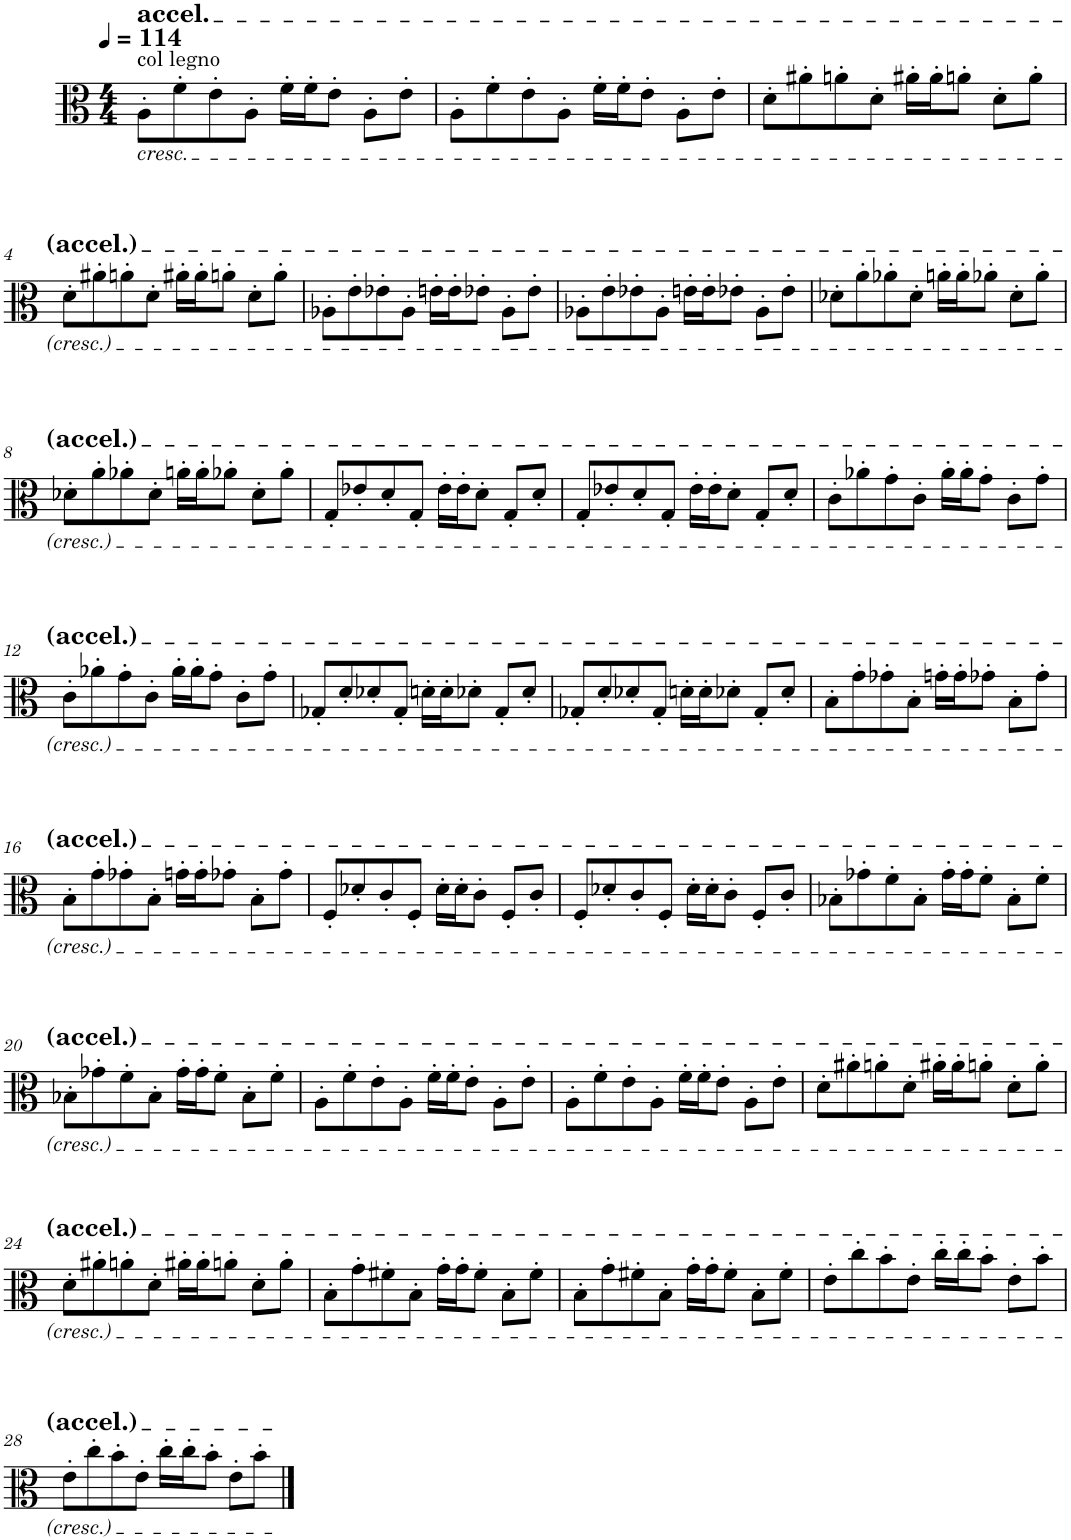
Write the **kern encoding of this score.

**kern
*part1
*staff1
*I"Viola
*I'Vla.
*clefC3
*k[]
*M4/4
*MM114
=1
!LO:TX:a:t=col legno
!LO:TX:a:t=accel.
!LO:TX:b:i:t=cresc.
8A'\L
8f'\
8e'\
8A'\J
16f'\LL
16f'\J
8e'\J
8A'\L
8e'\J
=2
8A'\L
8f'\
8e'\
8A'\J
16f'\LL
16f'\J
8e'\J
8A'\L
8e'\J
=3
8d'\L
8a#X'\
8an'\
8d'\J
16a#X'\LL
16a#'\J
8an'\J
8d'\L
8a'\J
!!LO:LB:g=z
=4
8d'\L
8a#X'\
8an'\
8d'\J
16a#X'\LL
16a#'\J
8an'\J
8d'\L
8a'\J
=5
8A-X'\L
8e'\
8e-X'\
8A-'\J
16en'\LL
16e'\J
8e-X'\J
8A-'\L
8e-'\J
=6
8A-X'\L
8e'\
8e-X'\
8A-'\J
16en'\LL
16e'\J
8e-X'\J
8A-'\L
8e-'\J
=7
8d-X'\L
8a'\
8a-X'\
8d-'\J
16an'\LL
16a'\J
8a-X'\J
8d-'\L
8a-'\J
!!LO:LB:g=z
=8
8d-X'\L
8a'\
8a-X'\
8d-'\J
16an'\LL
16a'\J
8a-X'\J
8d-'\L
8a-'\J
=9
8G'/L
8e-X'/
8d'/
8G'/J
16e-'\LL
16e-'\J
8d'\J
8G'/L
8d'/J
=10
8G'/L
8e-X'/
8d'/
8G'/J
16e-'\LL
16e-'\J
8d'\J
8G'/L
8d'/J
=11
8c'\L
8a-X'\
8g'\
8c'\J
16a-'\LL
16a-'\J
8g'\J
8c'\L
8g'\J
!!LO:LB:g=z
=12
8c'\L
8a-X'\
8g'\
8c'\J
16a-'\LL
16a-'\J
8g'\J
8c'\L
8g'\J
=13
8G-X'/L
8d'/
8d-X'/
8G-'/J
16dn'\LL
16d'\J
8d-X'\J
8G-'/L
8d-'/J
=14
8G-X'/L
8d'/
8d-X'/
8G-'/J
16dn'\LL
16d'\J
8d-X'\J
8G-'/L
8d-'/J
=15
8B'\L
8g'\
8g-X'\
8B'\J
16gn'\LL
16g'\J
8g-X'\J
8B'\L
8g-'\J
!!LO:LB:g=z
=16
8B'\L
8g'\
8g-X'\
8B'\J
16gn'\LL
16g'\J
8g-X'\J
8B'\L
8g-'\J
=17
8F'/L
8d-X'/
8c'/
8F'/J
16d-'\LL
16d-'\J
8c'\J
8F'/L
8c'/J
=18
8F'/L
8d-X'/
8c'/
8F'/J
16d-'\LL
16d-'\J
8c'\J
8F'/L
8c'/J
=19
8B-X'\L
8g-X'\
8f'\
8B-'\J
16g-'\LL
16g-'\J
8f'\J
8B-'\L
8f'\J
!!LO:LB:g=z
=20
8B-X'\L
8g-X'\
8f'\
8B-'\J
16g-'\LL
16g-'\J
8f'\J
8B-'\L
8f'\J
=21
8A'\L
8f'\
8e'\
8A'\J
16f'\LL
16f'\J
8e'\J
8A'\L
8e'\J
=22
8A'\L
8f'\
8e'\
8A'\J
16f'\LL
16f'\J
8e'\J
8A'\L
8e'\J
=23
8d'\L
8a#X'\
8an'\
8d'\J
16a#X'\LL
16a#'\J
8an'\J
8d'\L
8a'\J
!!LO:LB:g=z
=24
8d'\L
8a#X'\
8an'\
8d'\J
16a#X'\LL
16a#'\J
8an'\J
8d'\L
8a'\J
=25
8B'\L
8g'\
8f#X'\
8B'\J
16g'\LL
16g'\J
8f#'\J
8B'\L
8f#'\J
=26
8B'\L
8g'\
8f#X'\
8B'\J
16g'\LL
16g'\J
8f#'\J
8B'\L
8f#'\J
=27
8e'\L
8cc'\
8b'\
8e'\J
16cc'\LL
16cc'\J
8b'\J
8e'\L
8b'\J
!!LO:LB:g=z
=28
8e'\L
8cc'\
8b'\
8e'\J
16cc'\LL
16cc'\J
8b'\J
8e'\L
8b'\J
==
*-
